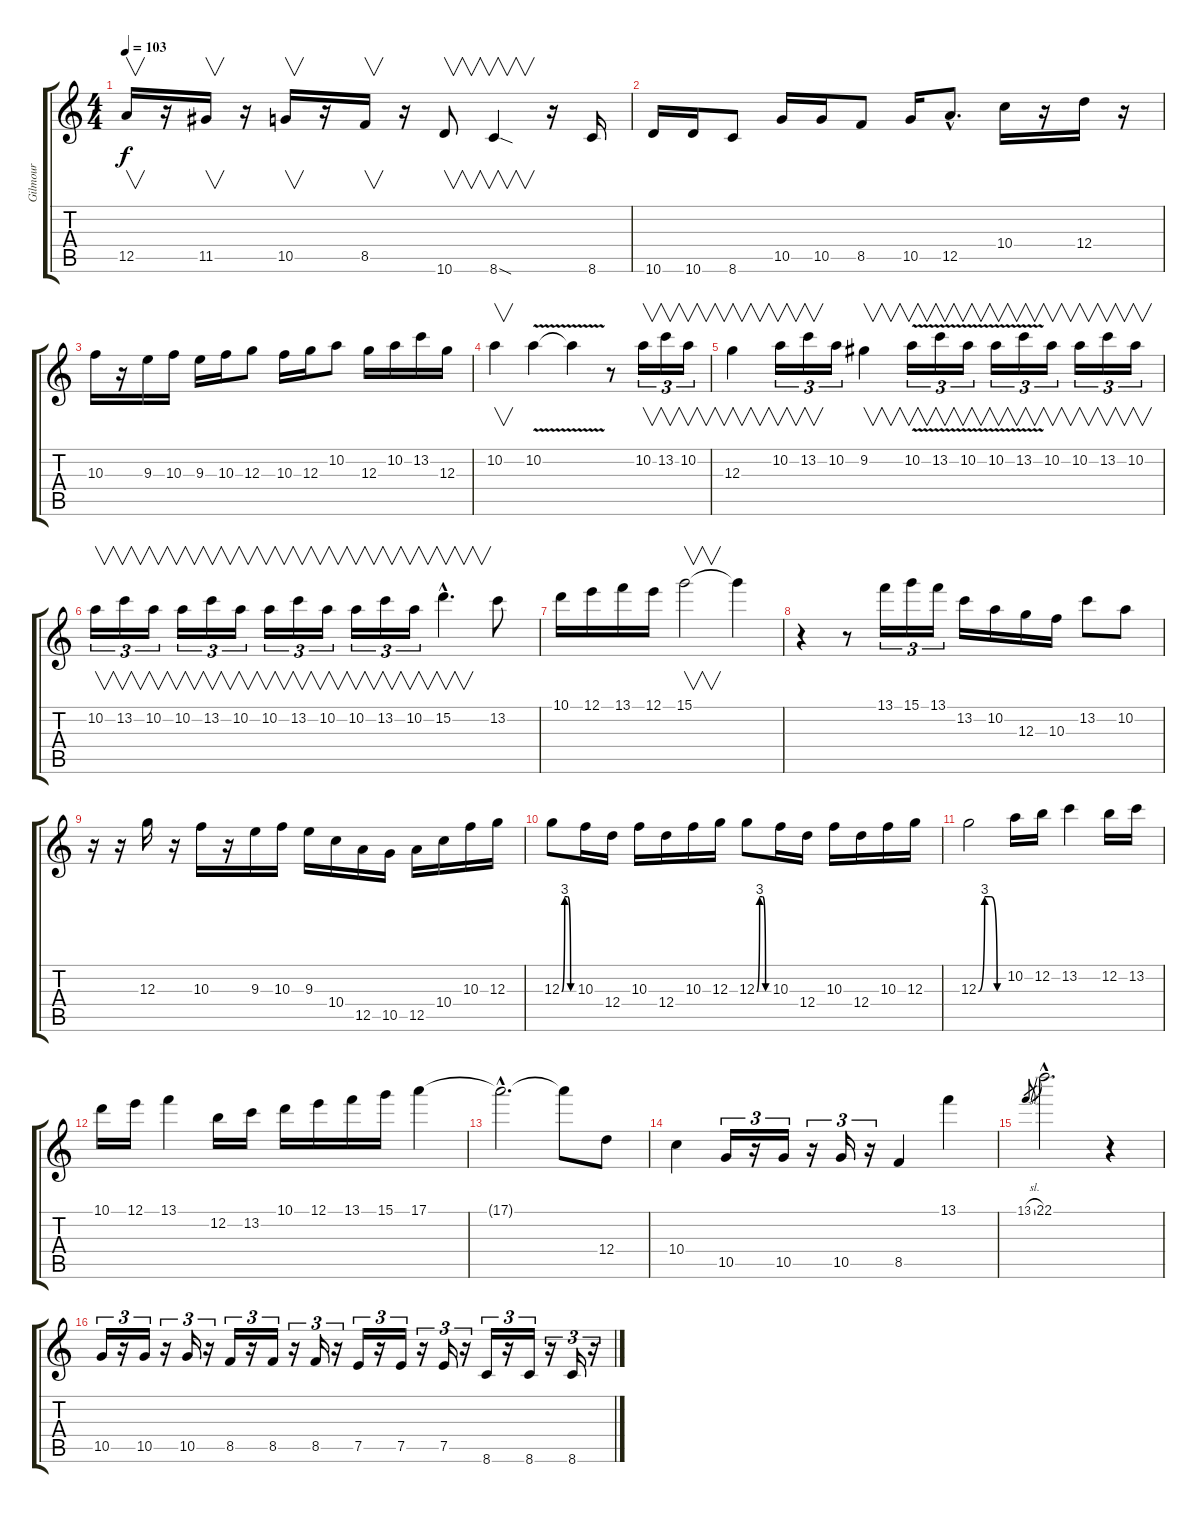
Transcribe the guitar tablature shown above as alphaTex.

\track ("Gilmour" "Gilmour") {instrument distortionguitar}
\staff {score tabs}
\tuning (E4 B3 G3 D3 A2 E2) {hide}
\ts (4 4)
\tempo 103
\clef g2
\ks c
12.5.16{v dy f} r.16 11.5.16{v} r.16 10.5.16{v} r.16 8.5.16{v} r.16 10.6.8{v} 8.6{sod}.4{v} r.16 8.6.16 |
10.6.16 10.6.16 8.6.8 10.5.16 10.5.16 8.5.8 10.5.16 12.5{hac}.8{d} 10.4.16 r.16 12.4.16 r.16 |
10.3.16 r.16 9.3.16 10.3.16 9.3.16 10.3.16 12.3.8 10.3.16 12.3.16 10.2.8 12.3.16 10.2.16 13.2.16 12.3.16 |
10.2.4{v} 10.2{v}.4 10.2{t}.4 r.8 10.2.16{v tu (3 2)} 13.2.16{v tu (3 2)} 10.2.16{v tu (3 2)} |
12.3.4{v} 10.2.16{v tu (3 2)} 13.2.16{v tu (3 2)} 10.2.16{tu (3 2)} 9.2.4{v} 10.2{v}.16{v tu (3 2)} 13.2{v}.16{v tu (3 2)} 10.2{v}.16{v tu (3 2)} 10.2{v}.16{v tu (3 2)} 13.2{v}.16{v tu (3 2)} 10.2.16{v tu (3 2)} 10.2.16{v tu (3 2)} 13.2.16{v tu (3 2)} 10.2.16{v tu (3 2)} |
10.2.16{v tu (3 2)} 13.2.16{v tu (3 2)} 10.2.16{v tu (3 2)} 10.2.16{v tu (3 2)} 13.2.16{v tu (3 2)} 10.2.16{v tu (3 2)} 10.2.16{v tu (3 2)} 13.2.16{v tu (3 2)} 10.2.16{v tu (3 2)} 10.2.16{v tu (3 2)} 13.2.16{v tu (3 2)} 10.2.16{v tu (3 2)} 15.2{hac}.4{v d} 13.2.8 |
10.1.16 12.1.16 13.1.16 12.1.16 15.1.2{v} 15.1{t}.4 |
r.4 r.8 13.1.16{tu (3 2)} 15.1.16{tu (3 2)} 13.1.16{tu (3 2)} 13.2.16 10.2.16 12.3.16 10.3.16 13.2.8 10.2.8 |
r.16 r.16 12.3.16 r.16 10.3.16 r.16 9.3.16 10.3.16 9.3.16 10.4.16 12.5.16 10.5.16 12.5.16 10.4.16 10.3.16 12.3.16 |
12.3{be (custom 0 0 15 12 30 12 45 0 60 0)}.8 10.3.16 12.4.16 10.3.16 12.4.16 10.3.16 12.3.16 12.3{be (custom 0 0 15 12 30 12 45 0 60 0)}.8 10.3.16 12.4.16 10.3.16 12.4.16 10.3.16 12.3.16 |
12.3{be (custom 0 0 15 12 30 12 45 0 60 0)}.2 10.2.16 12.2.16 13.2.4 12.2.16 13.2.16 |
10.1.16 12.1.16 13.1.4 12.2.16 13.2.16 10.1.16 12.1.16 13.1.16 15.1.16 17.1.4 |
17.1{hac t}.2{d} 17.1{t}.8 12.4.8 |
10.4.4 10.5.16{tu (3 2)} r.16{tu (3 2)} 10.5.16{tu (3 2)} r.16{tu (3 2)} 10.5.16{tu (3 2)} r.16{tu (3 2)} 8.5.4 13.1.4 |
13.1{sl}.8{gr} 22.1{hac}.2{d} r.4 |
10.5.16{tu (3 2)} r.16{tu (3 2)} 10.5.16{tu (3 2)} r.16{tu (3 2)} 10.5.16{tu (3 2)} r.16{tu (3 2)} 8.5.16{tu (3 2)} r.16{tu (3 2)} 8.5.16{tu (3 2)} r.16{tu (3 2)} 8.5.16{tu (3 2)} r.16{tu (3 2)} 7.5.16{tu (3 2)} r.16{tu (3 2)} 7.5.16{tu (3 2)} r.16{tu (3 2)} 7.5.16{tu (3 2)} r.16{tu (3 2)} 8.6.16{tu (3 2)} r.16{tu (3 2)} 8.6.16{tu (3 2)} r.16{tu (3 2)} 8.6.16{tu (3 2)} r.16{tu (3 2)}
